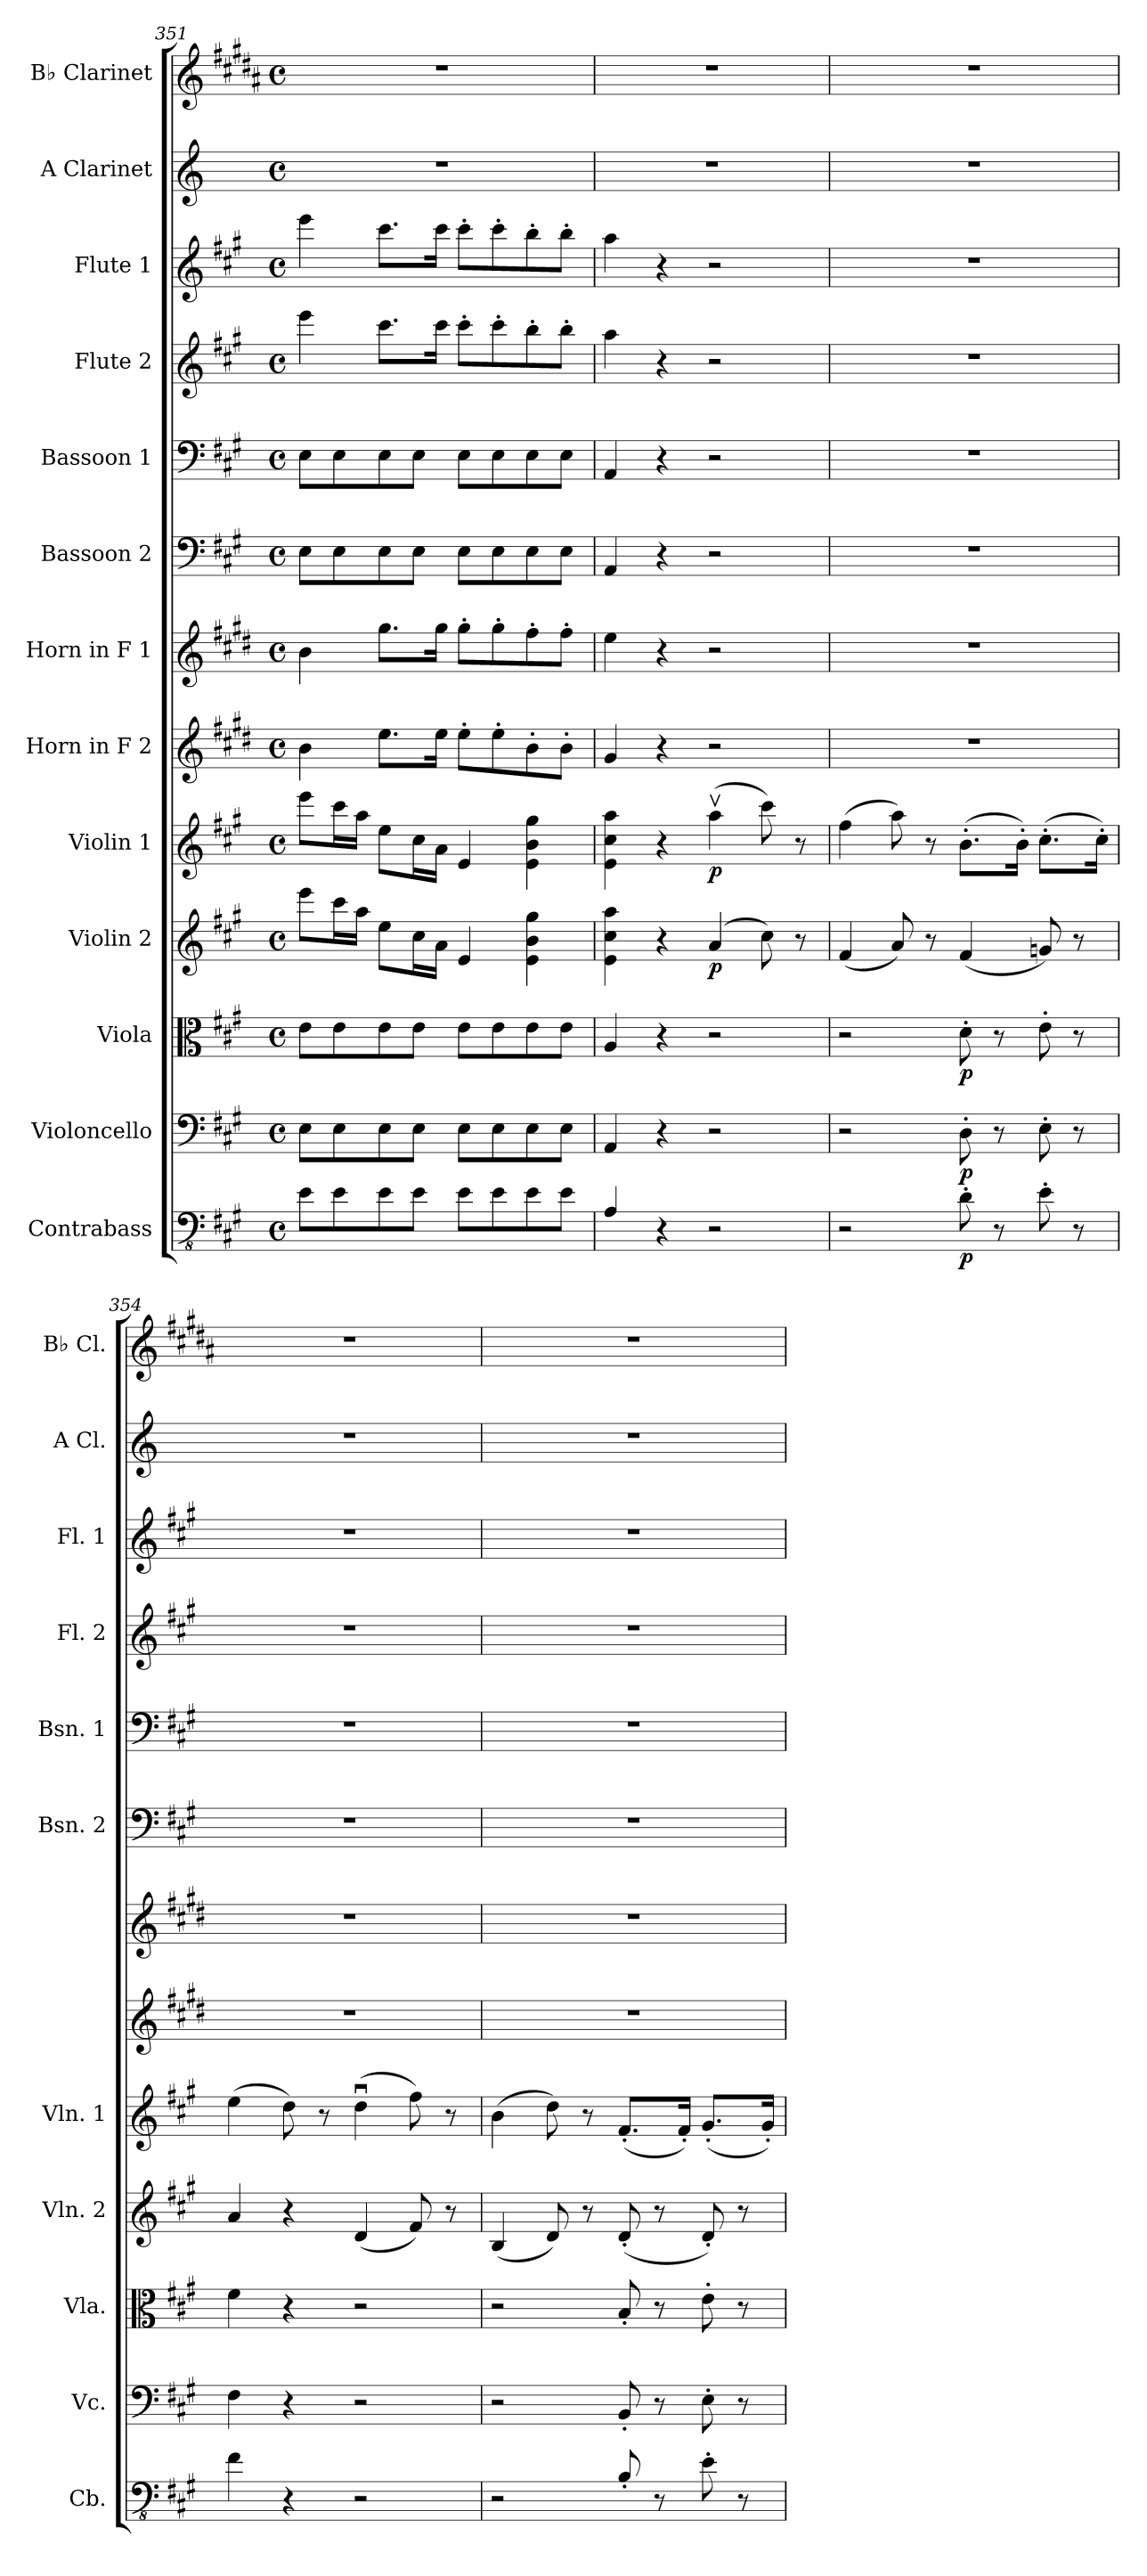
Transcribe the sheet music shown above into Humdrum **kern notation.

**kern	**dynam	**kern	**dynam	**kern	**dynam	**kern	**dynam	**kern	**dynam	**kern	**kern	**kern	**kern	**kern	**kern	**kern	**kern
*part13	*part13	*part12	*part12	*part11	*part11	*part10	*part10	*part9	*part9	*part8	*part7	*part6	*part5	*part4	*part3	*part2	*part1
*staff13	*staff13	*staff12	*staff12	*staff11	*staff11	*staff10	*staff10	*staff9	*staff9	*staff8	*staff7	*staff6	*staff5	*staff4	*staff3	*staff2	*staff1
*I"Contrabass	*	*I"Violoncello	*	*I"Viola	*	*I"Violin 2	*	*I"Violin 1	*	*I"Horn in F 2	*I"Horn in F 1	*I"Bassoon 2	*I"Bassoon 1	*I"Flute 2	*I"Flute 1	*I"A Clarinet	*I"B♭ Clarinet
*I'Cb.	*	*I'Vc.	*	*I'Vla.	*	*I'Vln. 2	*	*I'Vln. 1	*	*	*	*I'Bsn. 2	*I'Bsn. 1	*I'Fl. 2	*I'Fl. 1	*I'A Cl.	*I'B♭ Cl.
*clefFv4	*	*clefF4	*	*clefC3	*	*clefG2	*	*clefG2	*	*clefG2	*clefG2	*clefF4	*clefF4	*clefG2	*clefG2	*clefG2	*clefG2
*ITrd7c12	*	*	*	*	*	*	*	*	*	*ITrd4c7	*ITrd4c7	*	*	*	*	*ITrd2c3	*ITrd1c2
*k[f#c#g#]	*	*k[f#c#g#]	*	*k[f#c#g#]	*	*k[f#c#g#]	*	*k[f#c#g#]	*	*k[f#c#g#]	*k[f#c#g#]	*k[f#c#g#]	*k[f#c#g#]	*k[f#c#g#]	*k[f#c#g#]	*k[f#c#g#]	*k[f#c#g#]
*M4/4	*	*M4/4	*	*M4/4	*	*M4/4	*	*M4/4	*	*M4/4	*M4/4	*M4/4	*M4/4	*M4/4	*M4/4	*M4/4	*M4/4
*met(c)	*	*met(c)	*	*met(c)	*	*met(c)	*	*met(c)	*	*met(c)	*met(c)	*met(c)	*met(c)	*met(c)	*met(c)	*met(c)	*met(c)
=351	=351	=351	=351	=351	=351	=351	=351	=351	=351	=351	=351	=351	=351	=351	=351	=351	=351
8EE\L	.	8E\L	.	8e\L	.	8eee\L	.	8eee\L	.	4e\	4e\	8E\L	8E\L	4eee\	4eee\	1r	1r
8EE\	.	8E\	.	8e\	.	16ccc#\L	.	16ccc#\L	.	.	.	8E\	8E\	.	.	.	.
.	.	.	.	.	.	16aa\JJ	.	16aa\JJ	.	.	.	.	.	.	.	.	.
8EE\	.	8E\	.	8e\	.	8ee\L	.	8ee\L	.	8.a\L	8.cc#\L	8E\	8E\	8.ccc#\L	8.ccc#\L	.	.
8EE\J	.	8E\J	.	8e\J	.	16cc#\L	.	16cc#\L	.	.	.	8E\J	8E\J	.	.	.	.
.	.	.	.	.	.	16a\JJ	.	16a\JJ	.	16a\Jk	16cc#\Jk	.	.	16ccc#\Jk	16ccc#\Jk	.	.
8EE\L	.	8E\L	.	8e\L	.	4e/	.	4e/	.	8a'\L	8cc#'\L	8E\L	8E\L	8ccc#'\L	8ccc#'\L	.	.
8EE\	.	8E\	.	8e\	.	.	.	.	.	8a'\	8cc#'\	8E\	8E\	8ccc#'\	8ccc#'\	.	.
8EE\	.	8E\	.	8e\	.	4e\ 4b\ 4gg#\	.	4e\ 4b\ 4gg#\	.	8e'\	8b'\	8E\	8E\	8bb'\	8bb'\	.	.
8EE\J	.	8E\J	.	8e\J	.	.	.	.	.	8e'\J	8b'\J	8E\J	8E\J	8bb'\J	8bb'\J	.	.
=352	=352	=352	=352	=352	=352	=352	=352	=352	=352	=352	=352	=352	=352	=352	=352	=352	=352
4AAA/	.	4AA/	.	4A/	.	4e\ 4cc#\ 4aa\	.	4e\ 4cc#\ 4aa\	.	4c#/	4a\	4AA/	4AA/	4aa\	4aa\	1r	1r
4r	.	4r	.	4r	.	4r	.	4r	.	4r	4r	4r	4r	4r	4r	.	.
!	!	!	!	!	!	!	!LO:DY:b	!	!LO:DY:b	!	!	!	!	!	!	!	!
2r	.	2r	.	2r	.	(>4a/	p	(>4aav\	p	2r	2r	2r	2r	2r	2r	.	.
.	.	.	.	.	.	8cc#\)	.	8ccc#\)	.	.	.	.	.	.	.	.	.
.	.	.	.	.	.	8r	.	8r	.	.	.	.	.	.	.	.	.
!!LO:PB:g=z
=353	=353	=353	=353	=353	=353	=353	=353	=353	=353	=353	=353	=353	=353	=353	=353	=353	=353
2r	.	2r	.	2r	.	(<4f#/	.	(>4ff#\	.	1r	1r	1r	1r	1r	1r	1r	1r
.	.	.	.	.	.	8a/)	.	8aa\)	.	.	.	.	.	.	.	.	.
.	.	.	.	.	.	8r	.	8r	.	.	.	.	.	.	.	.	.
!	!LO:DY:b	!	!LO:DY:b	!	!LO:DY:b	!	!	!	!	!	!	!	!	!	!	!	!
8DD'\	p	8D'\	p	8d'\	p	(<4f#/	.	(>8.b'\L	.	.	.	.	.	.	.	.	.
8r	.	8r	.	8r	.	.	.	.	.	.	.	.	.	.	.	.	.
.	.	.	.	.	.	.	.	16b'\Jk)	.	.	.	.	.	.	.	.	.
8EE'\	.	8E'\	.	8e'\	.	8gn/)	.	(>8.cc#'\L	.	.	.	.	.	.	.	.	.
8r	.	8r	.	8r	.	8r	.	.	.	.	.	.	.	.	.	.	.
.	.	.	.	.	.	.	.	16cc#'\Jk)	.	.	.	.	.	.	.	.	.
=354	=354	=354	=354	=354	=354	=354	=354	=354	=354	=354	=354	=354	=354	=354	=354	=354	=354
4FF#\	.	4F#\	.	4f#\	.	4a/	.	(>4ee\	.	1r	1r	1r	1r	1r	1r	1r	1r
4r	.	4r	.	4r	.	4r	.	8dd\)	.	.	.	.	.	.	.	.	.
.	.	.	.	.	.	.	.	8r	.	.	.	.	.	.	.	.	.
2r	.	2r	.	2r	.	(<4d/	.	(>4ddu\	.	.	.	.	.	.	.	.	.
.	.	.	.	.	.	8f#/)	.	8ff#\)	.	.	.	.	.	.	.	.	.
.	.	.	.	.	.	8r	.	8r	.	.	.	.	.	.	.	.	.
=355	=355	=355	=355	=355	=355	=355	=355	=355	=355	=355	=355	=355	=355	=355	=355	=355	=355
2r	.	2r	.	2r	.	(<4B/	.	(>4b\	.	1r	1r	1r	1r	1r	1r	1r	1r
.	.	.	.	.	.	8d/)	.	8dd\)	.	.	.	.	.	.	.	.	.
.	.	.	.	.	.	8r	.	8r	.	.	.	.	.	.	.	.	.
8BBB'/	.	8BB'/	.	8B'/	.	(<8d'/	.	(<8.f#'/L	.	.	.	.	.	.	.	.	.
8r	.	8r	.	8r	.	8r	.	.	.	.	.	.	.	.	.	.	.
.	.	.	.	.	.	.	.	16f#'/Jk)	.	.	.	.	.	.	.	.	.
8EE'\	.	8E'\	.	8e'\	.	8d'/)	.	(<8.g#'/L	.	.	.	.	.	.	.	.	.
8r	.	8r	.	8r	.	8r	.	.	.	.	.	.	.	.	.	.	.
.	.	.	.	.	.	.	.	16g#'/Jk)	.	.	.	.	.	.	.	.	.
=	=	=	=	=	=	=	=	=	=	=	=	=	=	=	=	=	=
*-	*-	*-	*-	*-	*-	*-	*-	*-	*-	*-	*-	*-	*-	*-	*-	*-	*-
